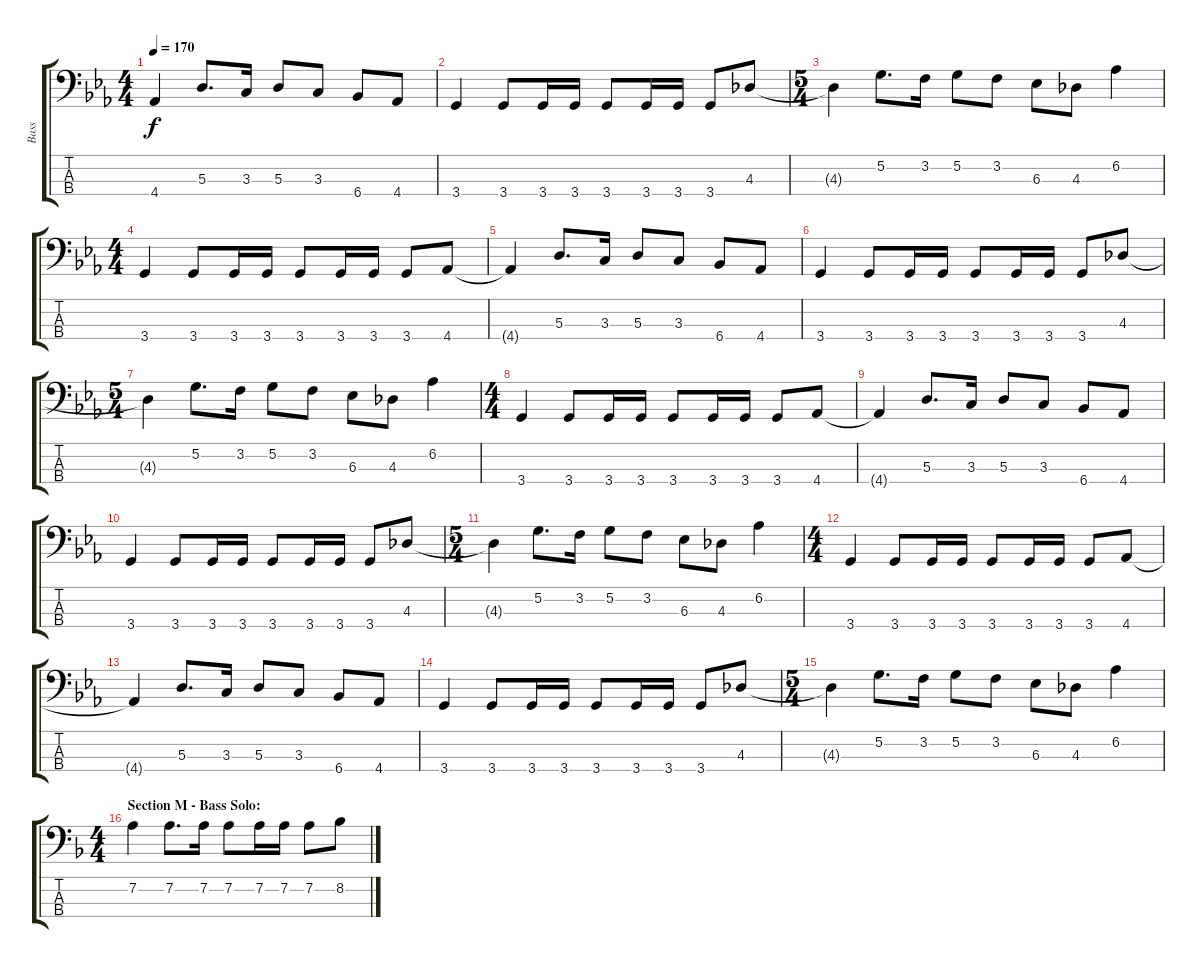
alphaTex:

\track ("Bass" "Bass") {instrument electricbassfinger}
\staff {score tabs}
\tuning (G2 D2 A1 E1) {hide}
\ts (4 4)
\tempo 170
\clef f4
\ks eb
4.4{t}.4{dy f} 5.3.8{d} 3.3.16 5.3.8 3.3.8 6.4.8 4.4.8 |
3.4.4 3.4.8 3.4.16 3.4.16 3.4.8 3.4.16 3.4.16 3.4.8 4.3.8 |
\ts (5 4)
4.3{t}.4 5.2.8{d} 3.2.16 5.2.8 3.2.8 6.3.8 4.3.8 6.2.4 |
\ts (4 4)
3.4.4 3.4.8 3.4.16 3.4.16 3.4.8 3.4.16 3.4.16 3.4.8 4.4.8 |
4.4{t}.4 5.3.8{d} 3.3.16 5.3.8 3.3.8 6.4.8 4.4.8 |
3.4.4 3.4.8 3.4.16 3.4.16 3.4.8 3.4.16 3.4.16 3.4.8 4.3.8 |
\ts (5 4)
4.3{t}.4 5.2.8{d} 3.2.16 5.2.8 3.2.8 6.3.8 4.3.8 6.2.4 |
\ts (4 4)
3.4.4 3.4.8 3.4.16 3.4.16 3.4.8 3.4.16 3.4.16 3.4.8 4.4.8 |
4.4{t}.4 5.3.8{d} 3.3.16 5.3.8 3.3.8 6.4.8 4.4.8 |
3.4.4 3.4.8 3.4.16 3.4.16 3.4.8 3.4.16 3.4.16 3.4.8 4.3.8 |
\ts (5 4)
4.3{t}.4 5.2.8{d} 3.2.16 5.2.8 3.2.8 6.3.8 4.3.8 6.2.4 |
\ts (4 4)
3.4.4 3.4.8 3.4.16 3.4.16 3.4.8 3.4.16 3.4.16 3.4.8 4.4.8 |
4.4{t}.4 5.3.8{d} 3.3.16 5.3.8 3.3.8 6.4.8 4.4.8 |
3.4.4 3.4.8 3.4.16 3.4.16 3.4.8 3.4.16 3.4.16 3.4.8 4.3.8 |
\ts (5 4)
4.3{t}.4 5.2.8{d} 3.2.16 5.2.8 3.2.8 6.3.8 4.3.8 6.2.4 |
\ts (4 4)
\section ("" "Section M - Bass Solo:")
\ks f
7.2.4{volume 16 instrument electricbassfinger} 7.2.8{d} 7.2.16 7.2.8 7.2.16 7.2.16 7.2.8 8.2.8
